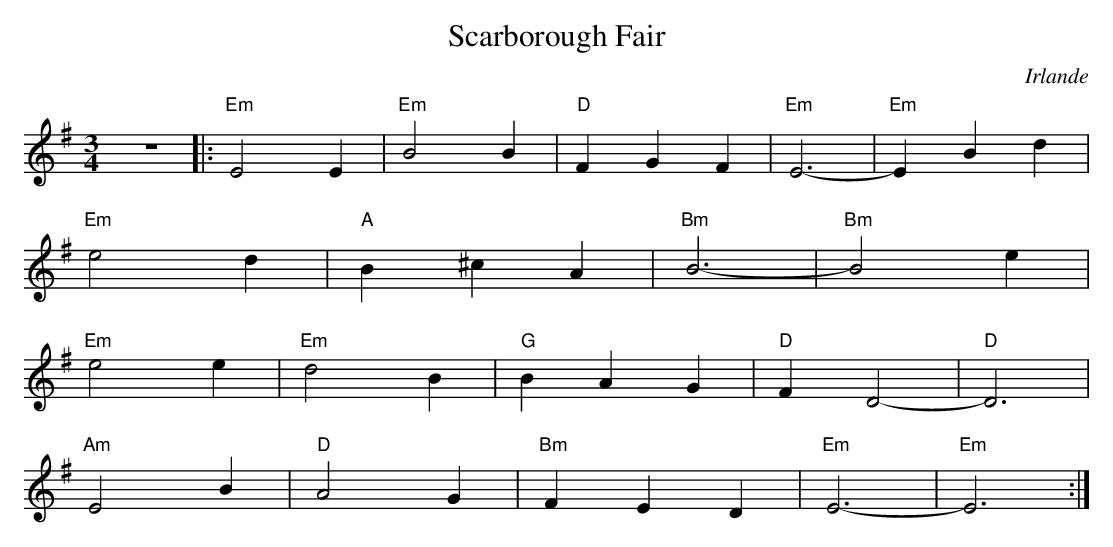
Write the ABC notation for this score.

X:1
T:Scarborough Fair
O:Irlande
M:3/4
L:1/4
K:Em
z3|:"Em"E2 E | "Em"B2 B| "D"F G F | "Em"E3-|"Em"E B d|
"Em"e2 d| "A"B ^c A|"Bm"B3-|"Bm"B2 e|
"Em"e2 e|"Em"d2 B|"G"B A G|"D"F D2-|"D"D3|
"Am"E2 B|"D"A2 G| "Bm"F E D |"Em"E3-|"Em"E3:|
